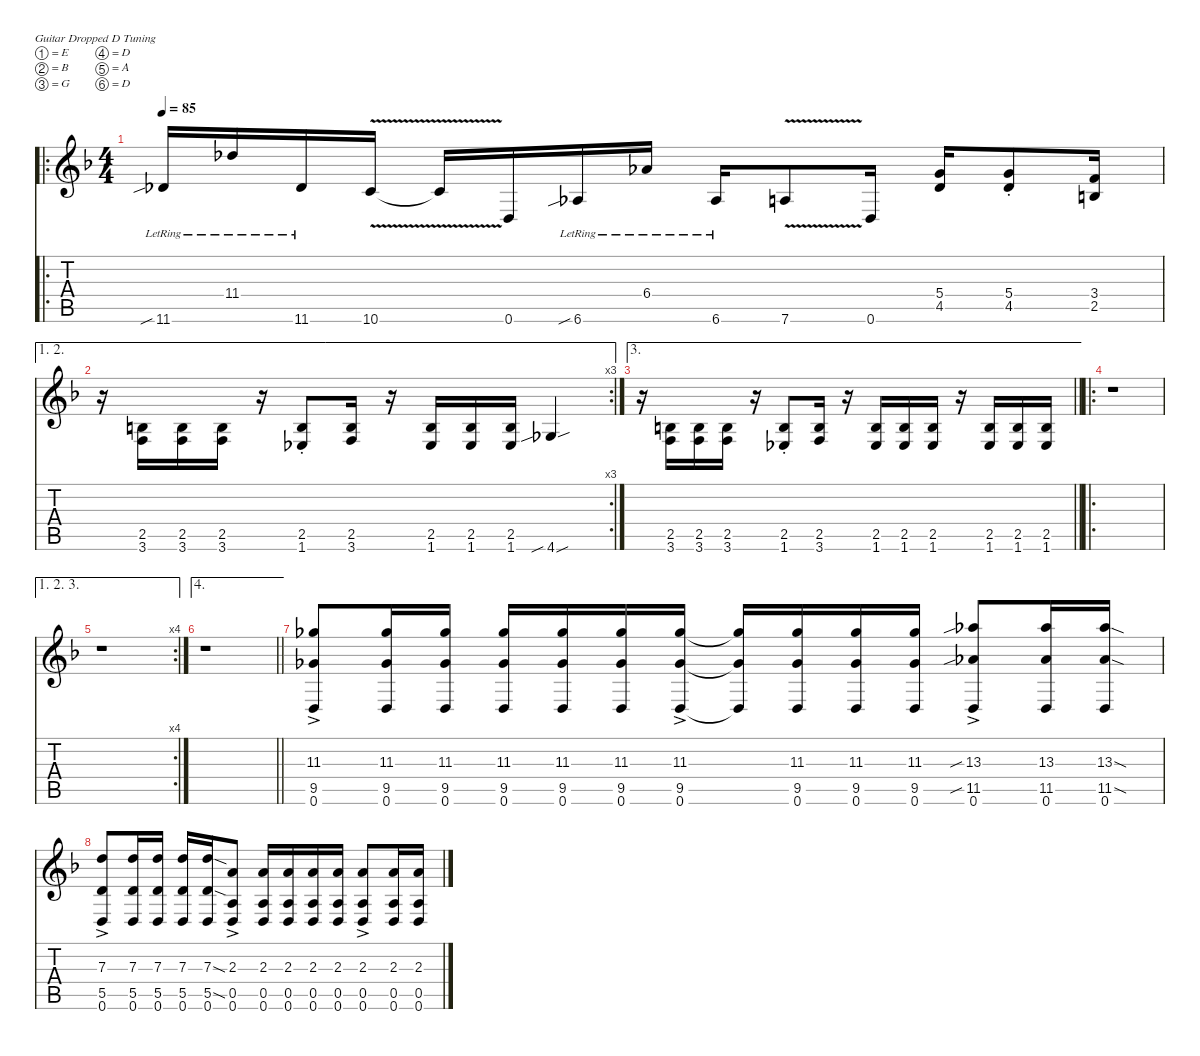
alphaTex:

\defaultSystemsLayout 4
\hideDynamics
\bracketExtendMode nobrackets
\singleTrackTrackNamePolicy hidden
\multiTrackTrackNamePolicy hidden
\firstSystemTrackNameMode fullname
\firstSystemTrackNameOrientation horizontal
\otherSystemsTrackNameOrientation horizontal
\track ("Distorted Guitar 2" "dist.guit.") {instrument distortionguitar}
\staff {score tabs}
\tuning (E4 B3 G3 D3 A2 D2)
\ro
\ts (4 4)
\tempo 85
\clef g2
\ks f
11.6{sib lr acc b}.16{dy fff beam Up} 11.4{lr acc b}.16{beam Up} 11.6{lr acc b}.16{beam Up} 10.6{v acc forcenatural}.16{beam Up} 10.6{v t acc forcenatural}.16{beam Up} 0.6{acc forcenatural}.16{beam Up} 6.6{sib lr acc b}.16{beam Up} 6.4{lr acc b}.16{beam Up} 6.6{lr acc b}.16{beam Up} 7.6{v acc forcenatural}.8{beam Up} 0.6{acc forcenatural}.16{beam Up} (5.4{acc forcenatural} 4.5{acc b}).16{beam Up} (5.4{st acc forcenatural} 4.5{st acc b}).8{beam Up} (3.4{acc forcenatural} 2.5{acc forcenatural}).16{beam Up} |
\ae (1 2)
\rc 3
r.16{beam Down} (2.5{acc forcenatural} 3.6{acc forcenatural}).16{beam Up} (2.5{acc forcenatural} 3.6{acc forcenatural}).16{beam Up} (2.5{acc forcenatural} 3.6{acc forcenatural}).16{beam Up} r.16{beam Up} (2.5{st acc forcenatural} 1.6{st acc b}).8{beam Up} (2.5{acc forcenatural} 3.6{acc forcenatural}).16{beam Up} r.16{beam Up} (2.5{acc forcenatural} 1.6{acc b}).16{beam Up} (2.5{acc forcenatural} 1.6{acc b}).16{beam Up} (2.5{acc forcenatural} 1.6{acc b}).16{beam Up} 4.6{sib sou acc b}.4{beam Up} |
\ae 3
\barLineRight lightlight
r.16{beam Down} (2.5{acc forcenatural} 3.6{acc forcenatural}).16{beam Up} (2.5{acc forcenatural} 3.6{acc forcenatural}).16{beam Up} (2.5{acc forcenatural} 3.6{acc forcenatural}).16{beam Up} r.16{beam Up} (2.5{st acc forcenatural} 1.6{st acc b}).8{beam Up} (2.5{acc forcenatural} 3.6{acc forcenatural}).16{beam Up} r.16{beam Up} (2.5{acc forcenatural} 1.6{acc b}).16{beam Up} (2.5{acc forcenatural} 1.6{acc b}).16{beam Up} (2.5{acc forcenatural} 1.6{acc b}).16{beam Up} r.16{beam Up} (2.5{acc forcenatural} 1.6{acc b}).16{beam Up} (2.5{acc forcenatural} 1.6{acc b}).16{beam Up} (2.5{acc forcenatural} 1.6{acc b}).16{beam Up} |
\ro
r.1{beam Down} |
\ae (1 2 3)
\rc 4
r.1{beam Down} |
\ae 4
\barLineRight lightlight
r.1{beam Down} |
(11.3{ac acc b} 9.5{ac acc b} 0.6{ac acc forcenatural}).8{dy f beam Up} (11.3{acc b} 9.5{acc b} 0.6{acc forcenatural}).16{beam Up} (11.3{acc b} 9.5{acc b} 0.6{acc forcenatural}).16{beam Up} (11.3{acc b} 9.5{acc b} 0.6{acc forcenatural}).16{beam Up} (11.3{acc b} 9.5{acc b} 0.6{acc forcenatural}).16{beam Up} (11.3{acc b} 9.5{acc b} 0.6{acc forcenatural}).16{beam Up} (11.3{ac acc b} 9.5{ac acc b} 0.6{ac acc forcenatural}).16{beam Up} (11.3{t acc b} 9.5{t acc b} 0.6{t acc forcenatural}).16{beam Up} (11.3{acc b} 9.5{acc b} 0.6{acc forcenatural}).16{beam Up} (11.3{acc b} 9.5{acc b} 0.6{acc forcenatural}).16{beam Up} (11.3{acc b} 9.5{acc b} 0.6{acc forcenatural}).16{beam Up} (13.3{sib ac acc b} 11.5{sib ac acc b} 0.6{ac acc forcenatural}).8{beam Up} (13.3{acc b} 11.5{acc b} 0.6{acc forcenatural}).16{beam Up} (13.3{sod acc b} 11.5{sod acc b} 0.6{acc forcenatural}).16{beam Up} |
(7.3{ac acc forcenatural} 5.5{ac acc forcenatural} 0.6{ac acc forcenatural}).8{beam Up} (7.3{acc forcenatural} 5.5{acc forcenatural} 0.6{acc forcenatural}).16{beam Up} (7.3{acc forcenatural} 5.5{acc forcenatural} 0.6{acc forcenatural}).16{beam Up} (7.3{acc forcenatural} 5.5{acc forcenatural} 0.6{acc forcenatural}).16{beam Up} (7.3{sod acc forcenatural} 5.5{sod acc forcenatural} 0.6{acc forcenatural}).16{beam Up} (2.3{ac acc forcenatural} 0.5{ac acc forcenatural} 0.6{ac acc forcenatural}).8{beam Up} (2.3{acc forcenatural} 0.5{acc forcenatural} 0.6{acc forcenatural}).16{beam Up} (2.3{acc forcenatural} 0.5{acc forcenatural} 0.6{acc forcenatural}).16{beam Up} (2.3{acc forcenatural} 0.5{acc forcenatural} 0.6{acc forcenatural}).16{beam Up} (2.3{acc forcenatural} 0.5{acc forcenatural} 0.6{acc forcenatural}).16{beam Up} (2.3{ac acc forcenatural} 0.5{ac acc forcenatural} 0.6{ac acc forcenatural}).8{beam Up} (2.3{acc forcenatural} 0.5{acc forcenatural} 0.6{acc forcenatural}).16{beam Up} (2.3{acc forcenatural} 0.5{acc forcenatural} 0.6{acc forcenatural}).16{beam Up}
